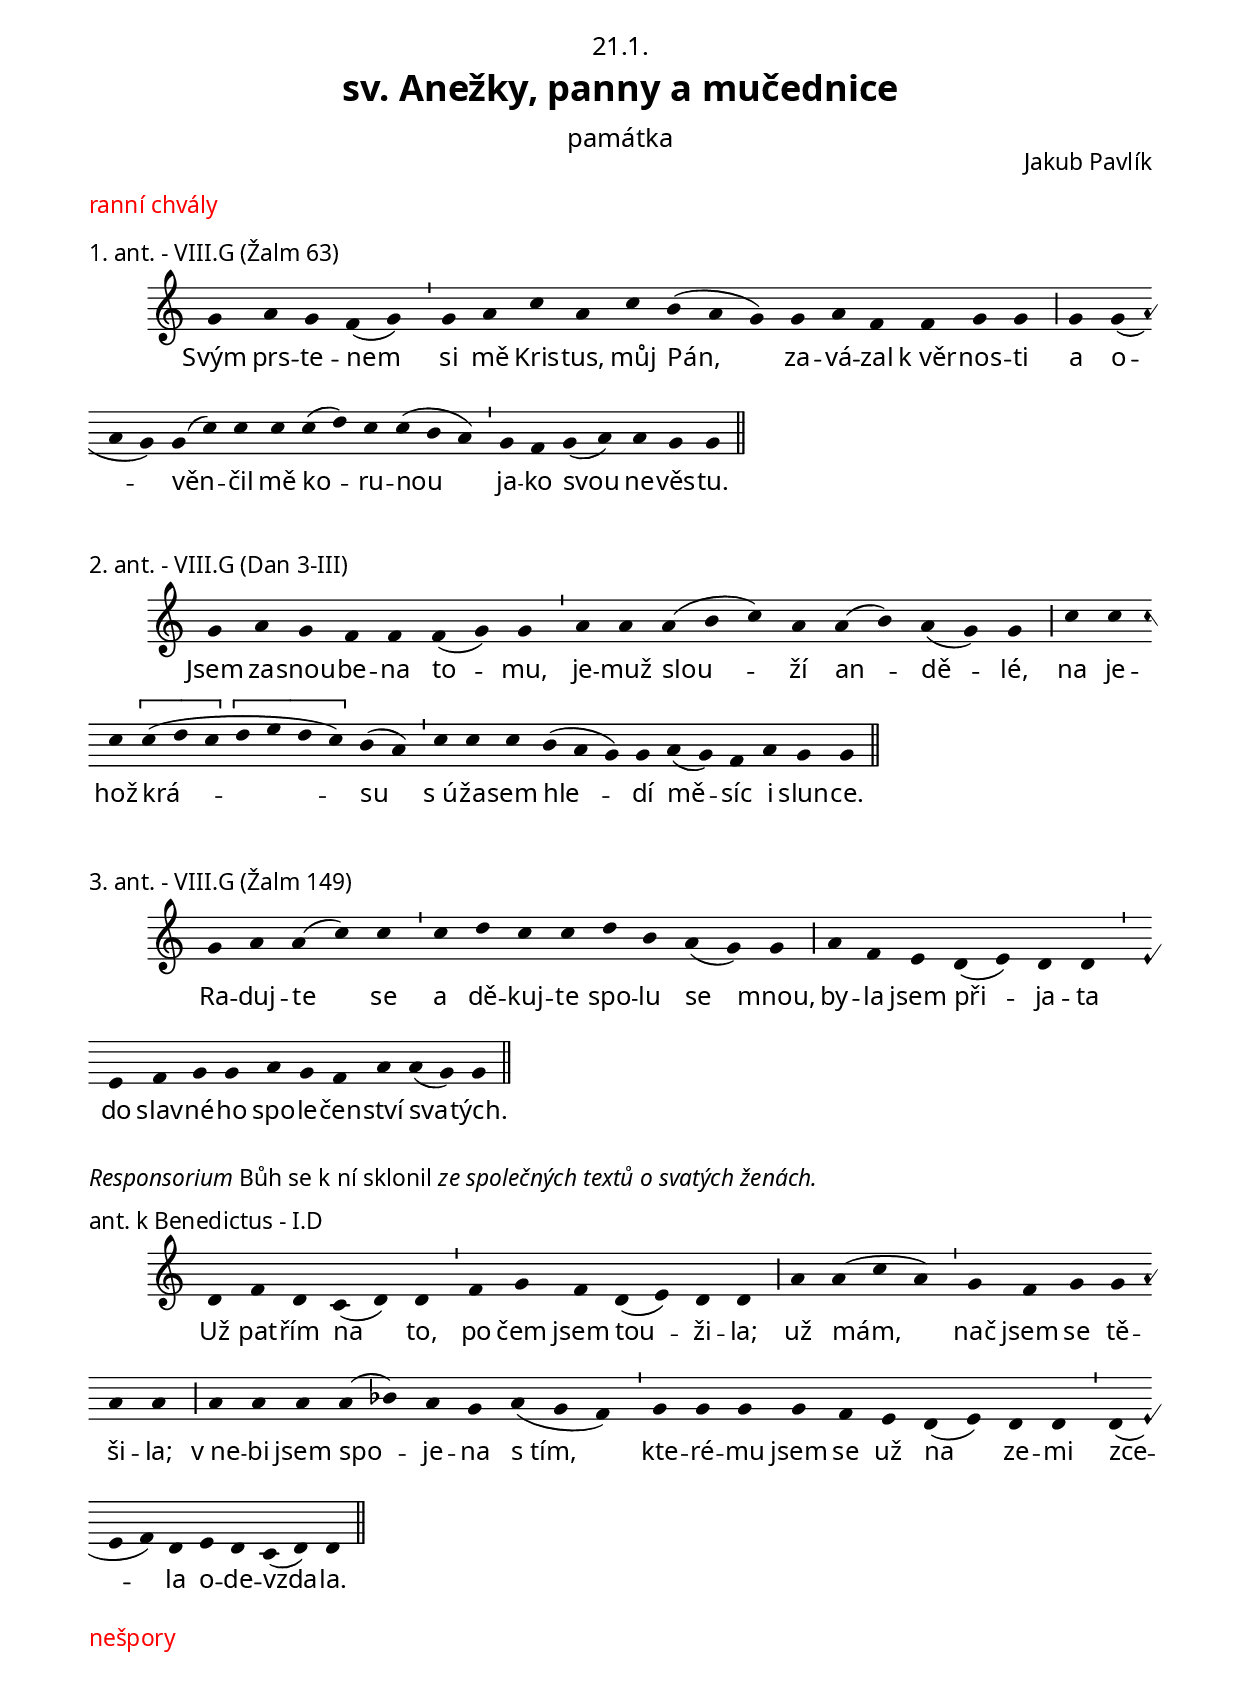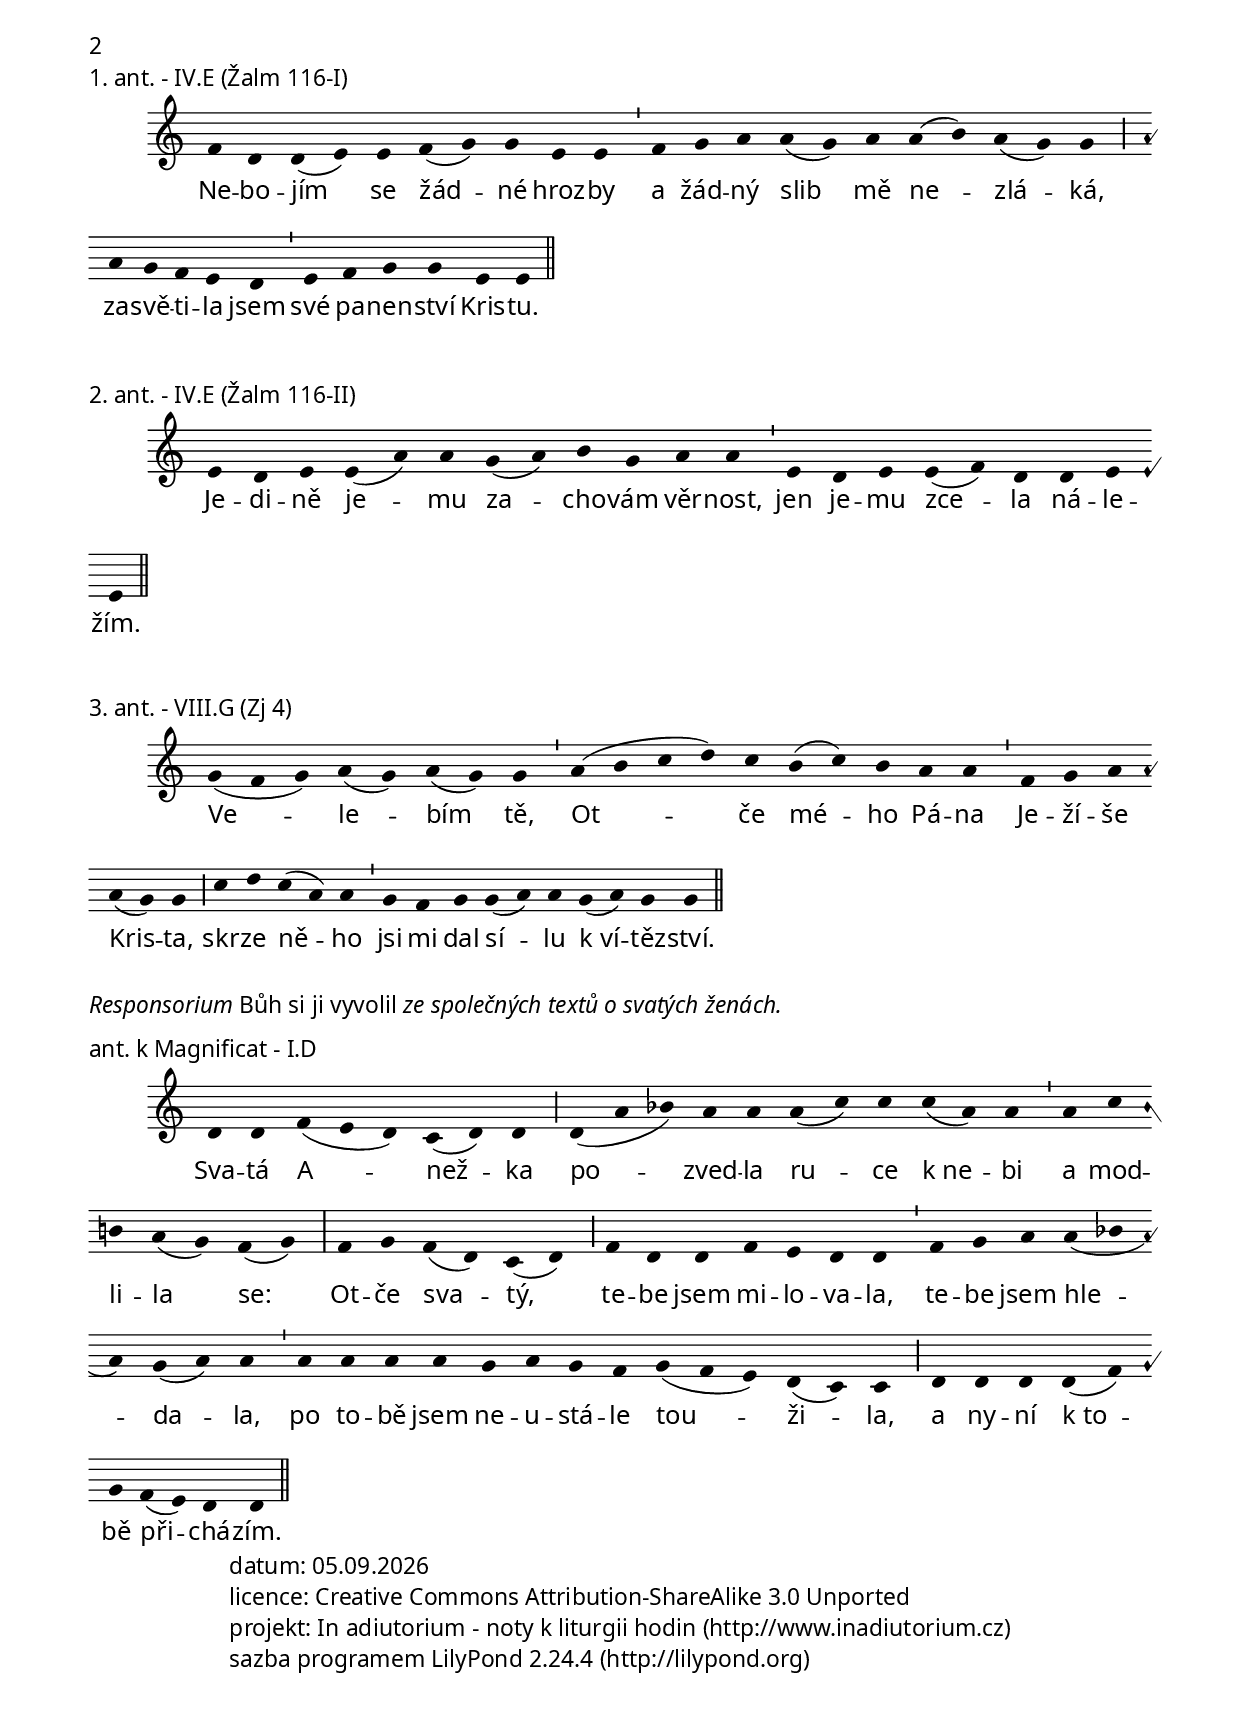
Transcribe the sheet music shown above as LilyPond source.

\version "2.15.40"

\include "../spolecne.ly"
\include "../dilyresponsorii.ly"

\header {
  title = \markup\titleSvatek
            "sv. Anežky, panny a mučednice"
            památka
            21.1.
  composer = "Jakub Pavlík"
}

\markup {\nadpisHodinka {"ranní chvály"}}

\score {
  \relative c'' {
    \choralniRezim
    g4 a g f( g) \barMin
    g a c a c b( a g) g a f f g g \barMaior
    g g( a g) g( c) c c c( d) c c( b a) \barMin
    g f g( a) a g g \barFinalis
  }
  \addlyrics {
    Svým prs -- te -- nem
    si mě Kris -- tus, můj Pán, za -- vá -- zal k_věr -- nos -- ti
    a o -- věn -- čil mě ko -- ru -- nou
    ja -- ko svou ne -- věs -- tu.
  }
  \header {
    quid = "1. ant."
    modus = "VIII"
    differentia = "G"
    psalmus = "Žalm 63"
    id = ""
    piece = \markup {\sestavTitulek}
  }
}

\score {
  \relative c'' {
    \choralniRezim
    g4 a g f f f( g) g \barMin
    a a a( b c) a a( b) a( g) g \barMaior
    c c c \[ c( d c \] \[ d e d c) \] b( a) \barMin
    c c c b( a g) g a( g) f a g g \barFinalis
  }
  \addlyrics {
    Jsem za -- snou -- be -- na to -- mu,
    je -- muž slou -- ží an -- dě -- lé,
    na je -- hož krá -- su
    s_ú -- ža -- sem hle -- dí
    mě -- síc i slun -- ce.
  }
  \header {
    quid = "2. ant."
    modus = "VIII"
    differentia = "G"
    psalmus = "Dan 3-III"
    id = ""
    piece = \markup {\sestavTitulek}
  }
}

\score {
  \relative c'' {
    \choralniRezim
    g4 a a( c) c \barMin
    c d c c d b a( g) g \barMaior
    a f e d( e) d d \barMin
    e f g g a g f a a( g) g \barFinalis
  }
  \addlyrics {
    Ra -- duj -- te se
    a dě -- kuj -- te spo -- lu se mnou,
    by -- la jsem při -- ja -- ta
    do slav -- né -- ho spo -- le -- čen -- ství sva -- tých.
  }
  \header {
    quid = "3. ant."
    modus = "VIII"
    differentia = "G"
    psalmus = "Žalm 149"
    id = ""
    piece = \markup {\sestavTitulek}
  }
}

\markup\italic{
  Responsorium \upright{Bůh se k ní sklonil}
  ze společných textů o svatých ženách.
}

\score {
  \relative c' {
    \choralniRezim
    d4 f d c( d) d \barMin f g f d( e) d d \barMaior
    a' a( c a) \barMin g f g g a a \barMaior
    a a a a( bes) a g a( g f) \barMin
    g g g g f e d( e) d d \barMin
    d( e f) d e d c( d) d \barFinalis
  }
  \addlyrics {
    Už pat -- řím na to, po čem jsem tou -- ži -- la;
    už mám, nač jsem se tě -- ši -- la;
    v_ne -- bi jsem spo -- je -- na s_tím,
    kte -- ré -- mu jsem se už na ze -- mi zce -- la o -- de -- vzda -- la.
  }
  \header {
    quid = "ant. k Benedictus"
    modus = "I"
    differentia = "D"
    psalmus = ""
    id = ""
    piece = \markup {\sestavTitulekBezZalmu}
  }
}

\markup {\nadpisHodinka {"nešpory"}}

\score {
  \relative c' {
    \choralniRezim
    f4 d d( e) e f( g) g e e \barMin
    f g a a( g) a a( b) a( g) g \barMaior
    a g f e d \barMin e f g g e e \barFinalis
  }
  \addlyrics {
    Ne -- bo -- jím se žád -- né hroz -- by
    a žád -- ný slib mě ne -- zlá -- ká,
    za -- svě -- ti -- la jsem své pa -- nen -- ství Kris -- tu.
  }
  \header {
    quid = "1. ant."
    modus = "IV"
    differentia = "E"
    psalmus = "Žalm 116-I"
    id = ""
    piece = \markup {\sestavTitulek}
  }
}

\score {
  \relative c' {
    \choralniRezim
    e4 d e e( a) a g( a) b g a a \barMin
    e d e e( f) d d e e \barFinalis
  }
  \addlyrics {
    Je -- di -- ně je -- mu za -- cho -- vám věr -- nost,
    jen je -- mu zce -- la ná -- le -- žím.
  }
  \header {
    quid = "2. ant."
    modus = "IV"
    differentia = "E"
    psalmus = "Žalm 116-II"
    placet = "zkusit nějakou subtilnější variantu"
    id = ""
    piece = \markup {\sestavTitulek}
  }
}

\score {
  \relative c'' {
    \choralniRezim
    g4( f g) a( g) a( g) g \barMin
    a( b c d) c b( c) b a a \barMin f g a a( g) g \barMaior
    c d c( a) a \barMin g f g g( a) a g( a) g g \barFinalis
  }
  \addlyrics {
    Ve -- le -- bím tě,
    Ot -- če mé -- ho Pá -- na Je -- ží -- še Kris -- ta,
    skr -- ze ně -- ho jsi mi dal sí -- lu k_ví -- těz -- ství.
  }
  \header {
    quid = "3. ant."
    modus = "VIII"
    differentia = "G"
    psalmus = "Zj 4"
    placet = "z celého formuláře daleko nejméně povedená"
    id = ""
    piece = \markup {\sestavTitulek}
  }
}

\markup\italic{
  Responsorium \upright{Bůh si ji vyvolil}
  ze společných textů o svatých ženách.
}

\score {
  \relative c' {
    \choralniRezim
    d4 d f( e d) c( d) d \barMaior
    \stemUp d( a' bes) a a a( c) c c( a) a \barMin
    a c b! a( g) f( g) \barMax

    f4 g f( d) c( d) \barMaior
    f d d f e d d \barMin
    f g a a( bes a) g( a) a \barMin
    a a a a g a g f g( f e) d( c) c \barMaior
    d d d d( f) g f( e) d d \barFinalis
  }
  \addlyrics {
    Sva -- tá A -- než -- ka
    po -- zved -- la ru -- ce k_ne -- bi
    a mod -- li -- la se:
    Ot -- če sva -- tý, te -- be jsem mi -- lo -- va -- la,
    te -- be jsem hle -- da -- la,
    po to -- bě jsem ne -- u -- stá -- le tou -- ži -- la,
    a ny -- ní k_to -- bě při -- chá -- zím.
  }
  \header {
    quid = "ant. k Magnificat"
    modus = "I"
    differentia = "D"
    psalmus = ""
    id = ""
    piece = \markup {\sestavTitulekBezZalmu}
  }
}